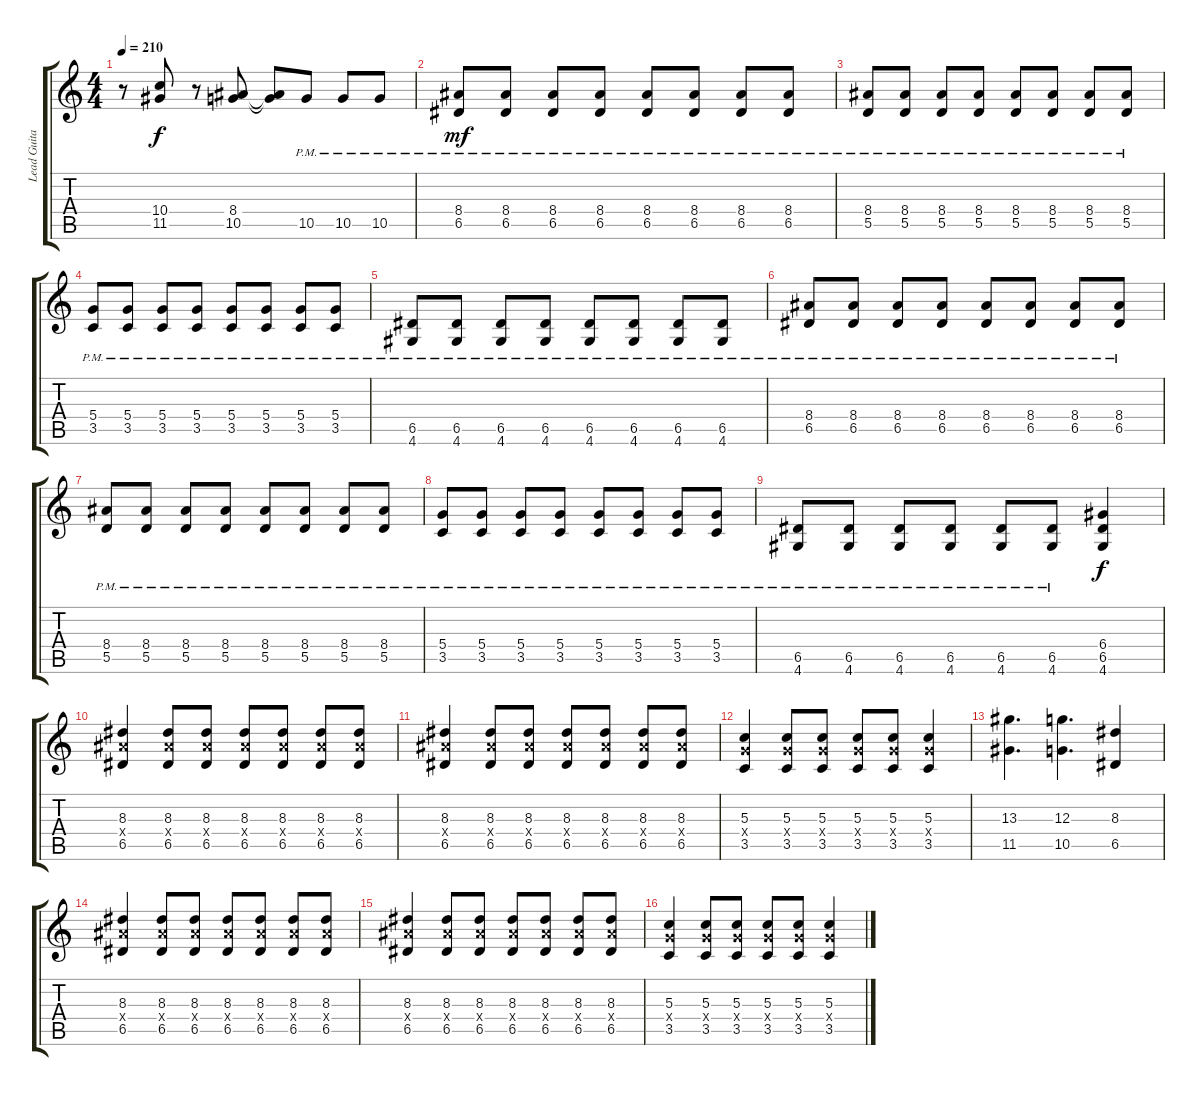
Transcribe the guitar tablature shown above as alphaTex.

\track ("Lead Guitar  " "Lead Guita") {instrument overdrivenguitar}
\staff {score tabs}
\tuning (E4 B3 G3 D3 A2 E2) {hide}
\ts (4 4)
\tempo 210
\clef g2
\ks c
r.8{dy f} (10.4 11.5).8 r.8 (8.4 10.5).8 (8.4{t} 10.5{t}).8 10.5{pm}.8 10.5{pm}.8 10.5{pm}.8 |
(8.4{pm} 6.5{pm}).8{dy mf} (8.4{pm} 6.5{pm}).8 (8.4{pm} 6.5{pm}).8 (8.4{pm} 6.5{pm}).8 (8.4{pm} 6.5{pm}).8 (8.4{pm} 6.5{pm}).8 (8.4{pm} 6.5{pm}).8 (8.4{pm} 6.5{pm}).8 |
(8.4{pm} 5.5{pm}).8 (8.4{pm} 5.5{pm}).8 (8.4{pm} 5.5{pm}).8 (8.4{pm} 5.5{pm}).8 (8.4{pm} 5.5{pm}).8 (8.4{pm} 5.5{pm}).8 (8.4{pm} 5.5{pm}).8 (8.4{pm} 5.5{pm}).8 |
(5.4{pm} 3.5{pm}).8 (5.4{pm} 3.5{pm}).8 (5.4{pm} 3.5{pm}).8 (5.4{pm} 3.5{pm}).8 (5.4{pm} 3.5{pm}).8 (5.4{pm} 3.5{pm}).8 (5.4{pm} 3.5{pm}).8 (5.4{pm} 3.5{pm}).8 |
(6.5{pm} 4.6{pm}).8 (6.5{pm} 4.6{pm}).8 (6.5{pm} 4.6{pm}).8 (6.5{pm} 4.6{pm}).8 (6.5{pm} 4.6{pm}).8 (6.5{pm} 4.6{pm}).8 (6.5{pm} 4.6{pm}).8 (6.5{pm} 4.6{pm}).8 |
(8.4{pm} 6.5{pm}).8 (8.4{pm} 6.5{pm}).8 (8.4{pm} 6.5{pm}).8 (8.4{pm} 6.5{pm}).8 (8.4{pm} 6.5{pm}).8 (8.4{pm} 6.5{pm}).8 (8.4{pm} 6.5{pm}).8 (8.4{pm} 6.5{pm}).8 |
(8.4{pm} 5.5{pm}).8 (8.4{pm} 5.5{pm}).8 (8.4{pm} 5.5{pm}).8 (8.4{pm} 5.5{pm}).8 (8.4{pm} 5.5{pm}).8 (8.4{pm} 5.5{pm}).8 (8.4{pm} 5.5{pm}).8 (8.4{pm} 5.5{pm}).8 |
(5.4{pm} 3.5{pm}).8 (5.4{pm} 3.5{pm}).8 (5.4{pm} 3.5{pm}).8 (5.4{pm} 3.5{pm}).8 (5.4{pm} 3.5{pm}).8 (5.4{pm} 3.5{pm}).8 (5.4{pm} 3.5{pm}).8 (5.4{pm} 3.5{pm}).8 |
(6.5{pm} 4.6{pm}).8 (6.5{pm} 4.6{pm}).8 (6.5{pm} 4.6{pm}).8 (6.5{pm} 4.6{pm}).8 (6.5{pm} 4.6{pm}).8 (6.5{pm} 4.6{pm}).8 (6.4 6.5 4.6).4{dy f} |
(8.3 8.4{x} 6.5).4 (8.3 8.4{x} 6.5).8 (8.3 8.4{x} 6.5).8 (8.3 8.4{x} 6.5).8 (8.3 8.4{x} 6.5).8 (8.3 8.4{x} 6.5).8 (8.3 8.4{x} 6.5).8 |
(8.3 8.4{x} 6.5).4 (8.3 8.4{x} 6.5).8 (8.3 8.4{x} 6.5).8 (8.3 8.4{x} 6.5).8 (8.3 8.4{x} 6.5).8 (8.3 8.4{x} 6.5).8 (8.3 8.4{x} 6.5).8 |
(5.3 5.4{x} 3.5).4 (5.3 5.4{x} 3.5).8 (5.3 5.4{x} 3.5).8 (5.3 5.4{x} 3.5).8 (5.3 5.4{x} 3.5).8 (5.3 5.4{x} 3.5).4 |
(13.3 11.5).4{d} (12.3 10.5).4{d} (8.3 6.5).4 |
(8.3 8.4{x} 6.5).4 (8.3 8.4{x} 6.5).8 (8.3 8.4{x} 6.5).8 (8.3 8.4{x} 6.5).8 (8.3 8.4{x} 6.5).8 (8.3 8.4{x} 6.5).8 (8.3 8.4{x} 6.5).8 |
(8.3 8.4{x} 6.5).4 (8.3 8.4{x} 6.5).8 (8.3 8.4{x} 6.5).8 (8.3 8.4{x} 6.5).8 (8.3 8.4{x} 6.5).8 (8.3 8.4{x} 6.5).8 (8.3 8.4{x} 6.5).8 |
(5.3 5.4{x} 3.5).4 (5.3 5.4{x} 3.5).8 (5.3 5.4{x} 3.5).8 (5.3 5.4{x} 3.5).8 (5.3 5.4{x} 3.5).8 (5.3 5.4{x} 3.5).4
